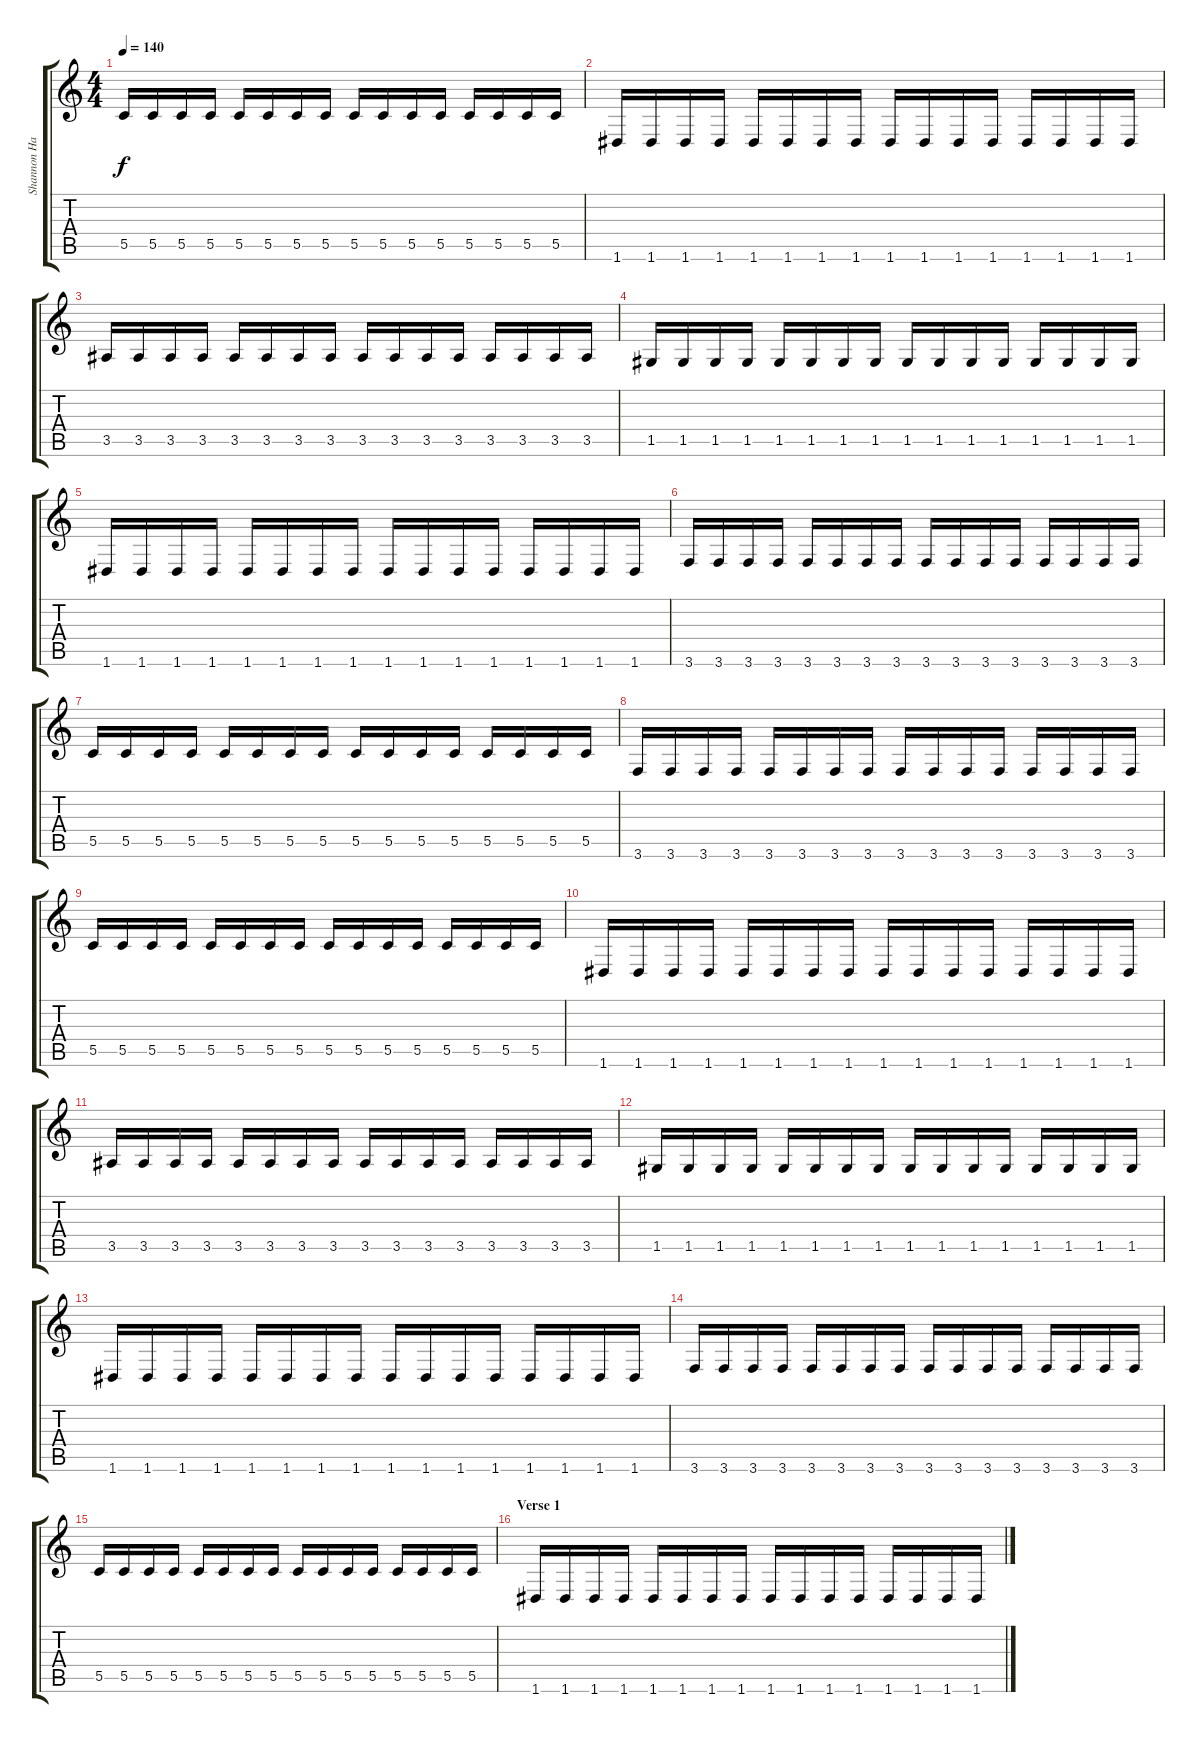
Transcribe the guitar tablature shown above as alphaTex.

\track ("Shannon Hamm" "Shannon Ha") {instrument distortionguitar}
\staff {score tabs}
\tuning (D4 A3 F3 C3 G2 D2) {hide}
\ts (4 4)
\tempo 140
\clef g2
\ks c
5.5.16{dy f} 5.5.16 5.5.16 5.5.16 5.5.16 5.5.16 5.5.16 5.5.16 5.5.16 5.5.16 5.5.16 5.5.16 5.5.16 5.5.16 5.5.16 5.5.16 |
1.6.16 1.6.16 1.6.16 1.6.16 1.6.16 1.6.16 1.6.16 1.6.16 1.6.16 1.6.16 1.6.16 1.6.16 1.6.16 1.6.16 1.6.16 1.6.16 |
3.5.16 3.5.16 3.5.16 3.5.16 3.5.16 3.5.16 3.5.16 3.5.16 3.5.16 3.5.16 3.5.16 3.5.16 3.5.16 3.5.16 3.5.16 3.5.16 |
1.5.16 1.5.16 1.5.16 1.5.16 1.5.16 1.5.16 1.5.16 1.5.16 1.5.16 1.5.16 1.5.16 1.5.16 1.5.16 1.5.16 1.5.16 1.5.16 |
1.6.16 1.6.16 1.6.16 1.6.16 1.6.16 1.6.16 1.6.16 1.6.16 1.6.16 1.6.16 1.6.16 1.6.16 1.6.16 1.6.16 1.6.16 1.6.16 |
3.6.16 3.6.16 3.6.16 3.6.16 3.6.16 3.6.16 3.6.16 3.6.16 3.6.16 3.6.16 3.6.16 3.6.16 3.6.16 3.6.16 3.6.16 3.6.16 |
5.5.16 5.5.16 5.5.16 5.5.16 5.5.16 5.5.16 5.5.16 5.5.16 5.5.16 5.5.16 5.5.16 5.5.16 5.5.16 5.5.16 5.5.16 5.5.16 |
3.6.16 3.6.16 3.6.16 3.6.16 3.6.16 3.6.16 3.6.16 3.6.16 3.6.16 3.6.16 3.6.16 3.6.16 3.6.16 3.6.16 3.6.16 3.6.16 |
5.5.16 5.5.16 5.5.16 5.5.16 5.5.16 5.5.16 5.5.16 5.5.16 5.5.16 5.5.16 5.5.16 5.5.16 5.5.16 5.5.16 5.5.16 5.5.16 |
1.6.16 1.6.16 1.6.16 1.6.16 1.6.16 1.6.16 1.6.16 1.6.16 1.6.16 1.6.16 1.6.16 1.6.16 1.6.16 1.6.16 1.6.16 1.6.16 |
3.5.16 3.5.16 3.5.16 3.5.16 3.5.16 3.5.16 3.5.16 3.5.16 3.5.16 3.5.16 3.5.16 3.5.16 3.5.16 3.5.16 3.5.16 3.5.16 |
1.5.16 1.5.16 1.5.16 1.5.16 1.5.16 1.5.16 1.5.16 1.5.16 1.5.16 1.5.16 1.5.16 1.5.16 1.5.16 1.5.16 1.5.16 1.5.16 |
1.6.16 1.6.16 1.6.16 1.6.16 1.6.16 1.6.16 1.6.16 1.6.16 1.6.16 1.6.16 1.6.16 1.6.16 1.6.16 1.6.16 1.6.16 1.6.16 |
3.6.16 3.6.16 3.6.16 3.6.16 3.6.16 3.6.16 3.6.16 3.6.16 3.6.16 3.6.16 3.6.16 3.6.16 3.6.16 3.6.16 3.6.16 3.6.16 |
5.5.16 5.5.16 5.5.16 5.5.16 5.5.16 5.5.16 5.5.16 5.5.16 5.5.16 5.5.16 5.5.16 5.5.16 5.5.16 5.5.16 5.5.16 5.5.16 |
\section ("" "Verse 1 ")
1.6.16 1.6.16 1.6.16 1.6.16 1.6.16 1.6.16 1.6.16 1.6.16 1.6.16 1.6.16 1.6.16 1.6.16 1.6.16 1.6.16 1.6.16 1.6.16
